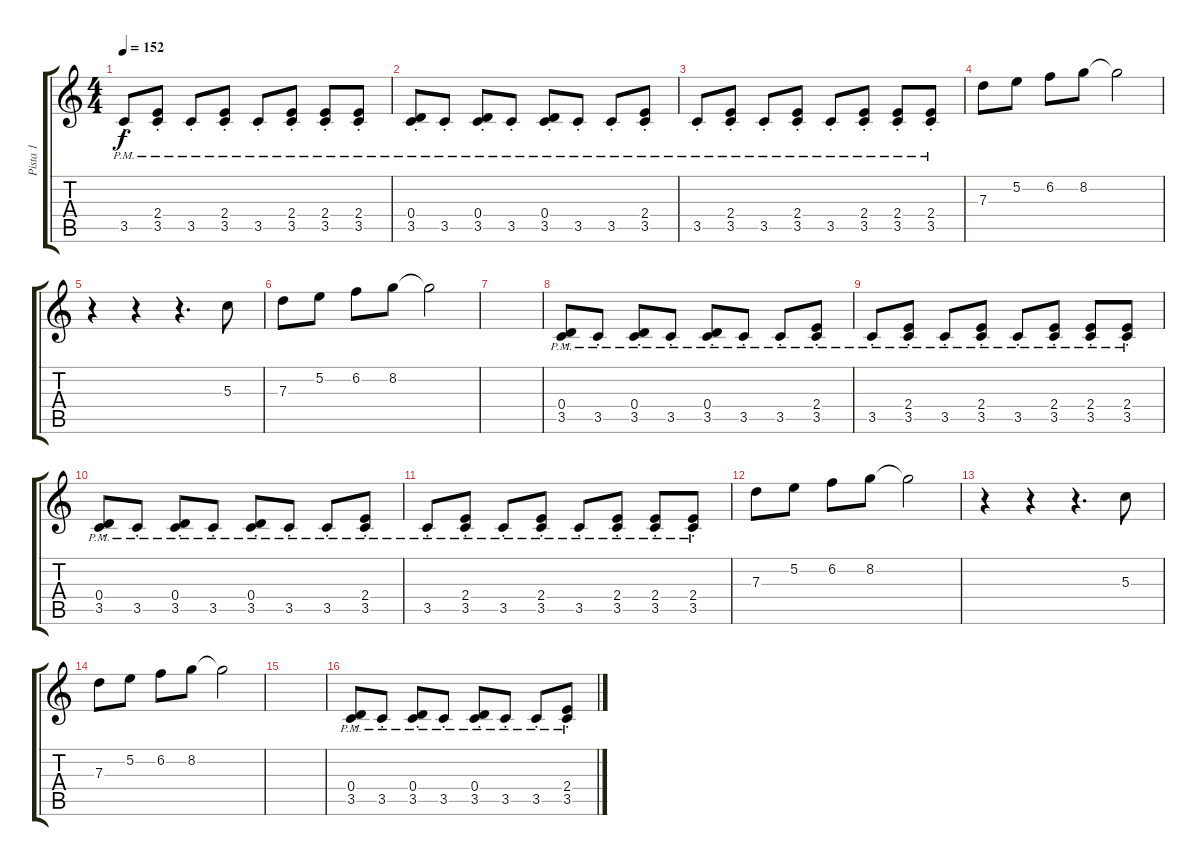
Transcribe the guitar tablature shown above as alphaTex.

\track ("Pista 1" "Pista 1") {instrument acousticguitarsteel}
\staff {score tabs}
\tuning (E4 B3 G3 D3 A2 E2) {hide}
\ts (4 4)
\tempo 152
\clef g2
\ks c
3.5{pm st}.8{dy f} (2.4{pm st} 3.5{pm st}).8 3.5{pm st}.8 (2.4{pm st} 3.5{pm st}).8 3.5{pm st}.8 (2.4{pm st} 3.5{pm st}).8 (2.4{pm st} 3.5{pm st}).8 (2.4{pm st} 3.5{pm st}).8 |
(0.4{pm st} 3.5{pm st}).8 3.5{pm st}.8 (0.4{pm st} 3.5{pm st}).8 3.5{pm st}.8 (0.4{pm st} 3.5{pm st}).8 3.5{pm st}.8 3.5{pm st}.8 (2.4{pm st} 3.5{pm st}).8 |
3.5{pm st}.8 (2.4{pm st} 3.5{pm st}).8 3.5{pm st}.8 (2.4{pm st} 3.5{pm st}).8 3.5{pm st}.8 (2.4{pm st} 3.5{pm st}).8 (2.4{pm st} 3.5{pm st}).8 (2.4{pm st} 3.5{pm st}).8 |
7.3.8 5.2.8 6.2.8 8.2.8 8.2{t}.2 |
r.4 r.4 r.4{d} 5.3.8 |
7.3.8 5.2.8 6.2.8 8.2.8 8.2{t}.2 |
|
(0.4{pm st} 3.5{pm st}).8 3.5{pm st}.8 (0.4{pm st} 3.5{pm st}).8 3.5{pm st}.8 (0.4{pm st} 3.5{pm st}).8 3.5{pm st}.8 3.5{pm st}.8 (2.4{pm st} 3.5{pm st}).8 |
3.5{pm st}.8 (2.4{pm st} 3.5{pm st}).8 3.5{pm st}.8 (2.4{pm st} 3.5{pm st}).8 3.5{pm st}.8 (2.4{pm st} 3.5{pm st}).8 (2.4{pm st} 3.5{pm st}).8 (2.4{pm st} 3.5{pm st}).8 |
(0.4{pm st} 3.5{pm st}).8 3.5{pm st}.8 (0.4{pm st} 3.5{pm st}).8 3.5{pm st}.8 (0.4{pm st} 3.5{pm st}).8 3.5{pm st}.8 3.5{pm st}.8 (2.4{pm st} 3.5{pm st}).8 |
3.5{pm st}.8 (2.4{pm st} 3.5{pm st}).8 3.5{pm st}.8 (2.4{pm st} 3.5{pm st}).8 3.5{pm st}.8 (2.4{pm st} 3.5{pm st}).8 (2.4{pm st} 3.5{pm st}).8 (2.4{pm st} 3.5{pm st}).8 |
7.3.8 5.2.8 6.2.8 8.2.8 8.2{t}.2 |
r.4 r.4 r.4{d} 5.3.8 |
7.3.8 5.2.8 6.2.8 8.2.8 8.2{t}.2 |
|
(0.4{pm st} 3.5{pm st}).8 3.5{pm st}.8 (0.4{pm st} 3.5{pm st}).8 3.5{pm st}.8 (0.4{pm st} 3.5{pm st}).8 3.5{pm st}.8 3.5{pm st}.8 (2.4{pm st} 3.5{pm st}).8
